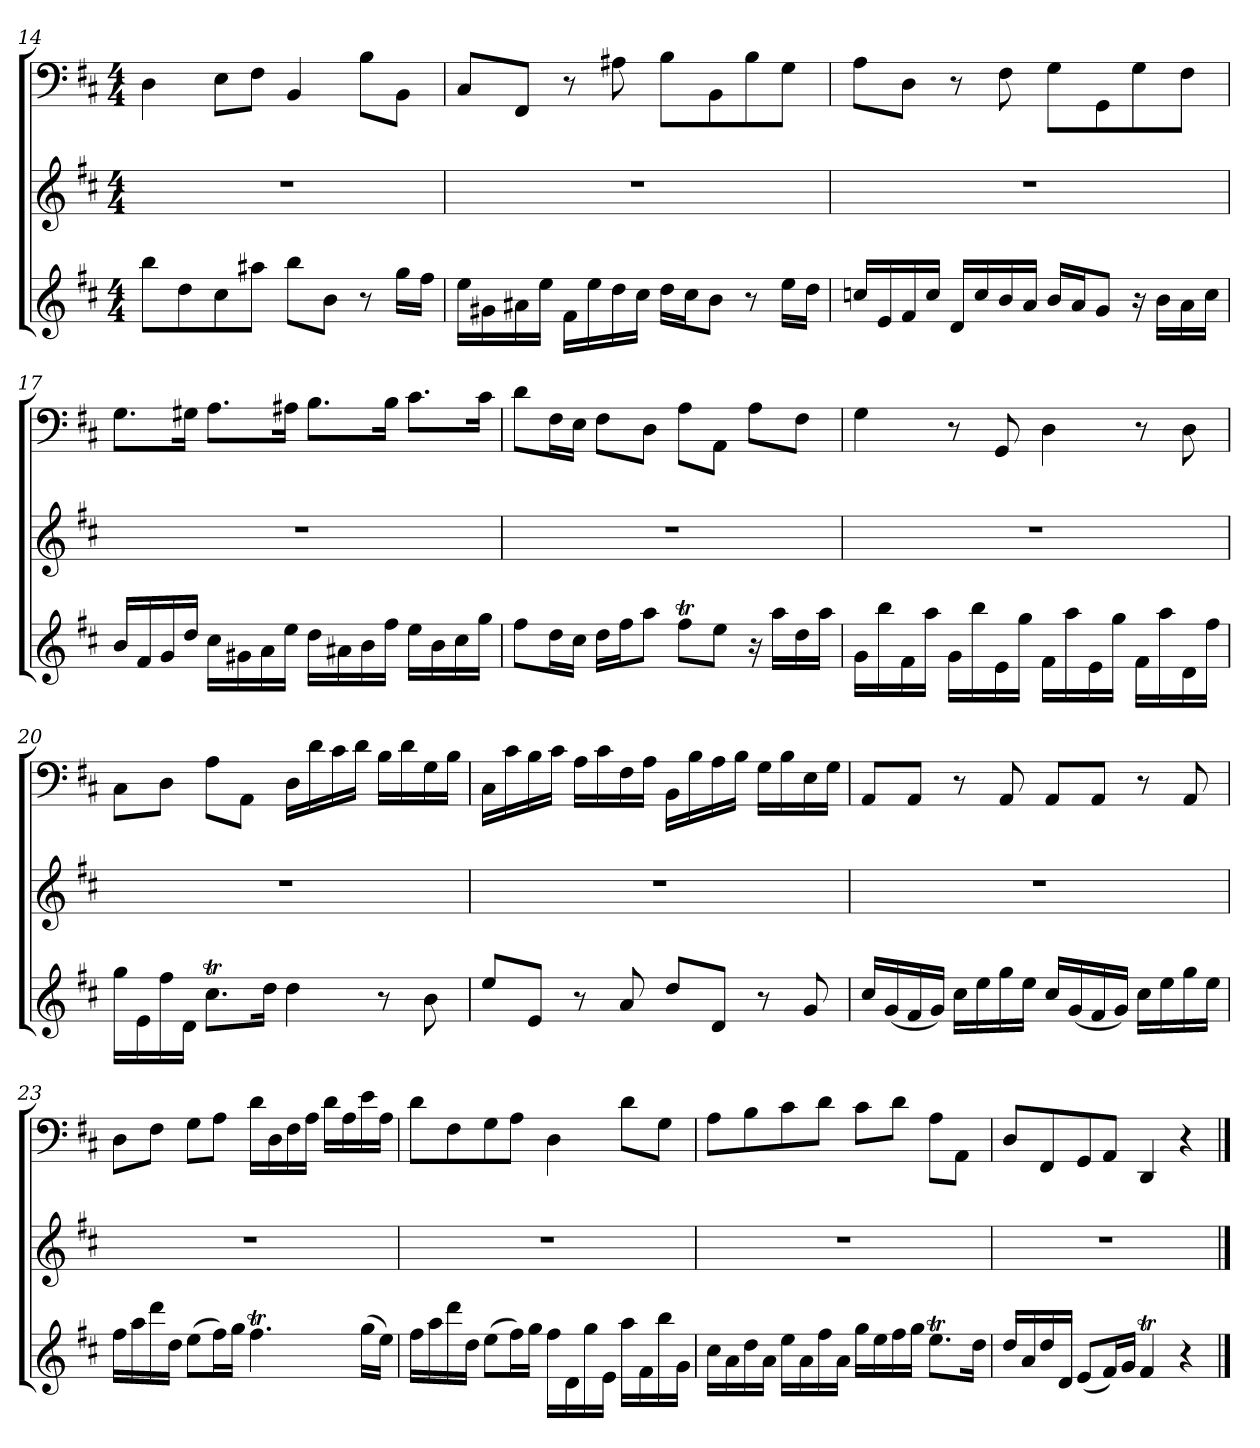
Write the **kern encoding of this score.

**kern	**kern	**kern
*part3	*part2	*part1
*staff3	*staff2	*staff1
*clefG2	*clefG2	*clefF4
*k[f#c#]	*k[f#c#]	*k[f#c#]
*D:	*D:	*D:
*M4/4	*M4/4	*M4/4
=14	=14	=14
8bb\L	1r	4D\
8dd\	.	.
8cc#\	.	8E\L
8aa#X\J	.	8F#\J
8bb\L	.	4BB/
8b\J	.	.
8r	.	8B\L
16gg\LL	.	8BB\J
16ff#\JJ	.	.
=15	=15	=15
16ee\LL	1r	8C#/L
16g#X\	.	.
16a#X\	.	8FF#/J
16ee\JJ	.	.
16f#\LL	.	8r
16ee\	.	.
16dd\	.	8A#X\
16cc#\JJ	.	.
16dd\LL	.	8B\L
16cc#\J	.	.
8b\J	.	8BB\
8r	.	8B\
16ee\LL	.	8G\J
16dd\JJ	.	.
=16	=16	=16
16ccn/LL	1r	8A\L
16e/	.	.
16f#/	.	8D\J
16cc/JJ	.	.
16d/LL	.	8r
16cc/	.	.
16b/	.	8F#\
16a/JJ	.	.
16b/LL	.	8G\L
16a/J	.	.
8g/J	.	8GG\
16r	.	8G\
16b\LL	.	.
16a\	.	8F#\J
16cc\JJ	.	.
=17	=17	=17
16b/LL	1r	8.G\L
16f#/	.	.
16g/	.	.
16dd/JJ	.	16G#X\Jk
16cc#\LL	.	8.A\L
16g#X\	.	.
16a\	.	.
16ee\JJ	.	16A#X\Jk
16dd\LL	.	8.B\L
16a#X\	.	.
16b\	.	.
16ff#\JJ	.	16B\Jk
16ee\LL	.	8.c#\L
16b\	.	.
16cc#\	.	.
16gg\JJ	.	16c#\Jk
=18	=18	=18
8ff#\L	1r	8d\L
16dd\L	.	16F#\L
16cc#\JJ	.	16E\JJ
16dd\LL	.	8F#\L
16ff#\J	.	.
8aa\J	.	8D\J
8ff#t\L	.	8A\L
8ee\J	.	8AA\J
16r	.	8A\L
16aa\LL	.	.
16dd\	.	8F#\J
16aa\JJ	.	.
=19	=19	=19
16g\LL	1r	4G\
16bb\	.	.
16f#\	.	.
16aa\JJ	.	.
16g\LL	.	8r
16bb\	.	.
16e\	.	8GG/
16gg\JJ	.	.
16f#\LL	.	4D\
16aa\	.	.
16e\	.	.
16gg\JJ	.	.
16f#\LL	.	8r
16aa\	.	.
16d\	.	8D\
16ff#\JJ	.	.
=20	=20	=20
16gg\LL	1r	8C#\L
16e\	.	.
16ff#\	.	8D\J
16d\JJ	.	.
8.cc#t\L	.	8A\L
.	.	8AA\J
16dd\Jk	.	.
4dd\	.	16D\LL
.	.	16d\
.	.	16c#\
.	.	16d\JJ
8r	.	16B\LL
.	.	16d\
8b\	.	16G\
.	.	16B\JJ
=21	=21	=21
8ee/L	1r	16C#\LL
.	.	16c#\
8e/J	.	16B\
.	.	16c#\JJ
8r	.	16A\LL
.	.	16c#\
8a/	.	16F#\
.	.	16A\JJ
8dd/L	.	16BB\LL
.	.	16B\
8d/J	.	16A\
.	.	16B\JJ
8r	.	16G\LL
.	.	16B\
8g/	.	16E\
.	.	16G\JJ
=22	=22	=22
16cc#/LL	1r	8AA/L
(16g/	.	.
16f#/	.	8AA/J
16g/JJ)	.	.
16cc#\LL	.	8r
16ee\	.	.
16gg\	.	8AA/
16ee\JJ	.	.
16cc#/LL	.	8AA/L
(16g/	.	.
16f#/	.	8AA/J
16g/JJ)	.	.
16cc#\LL	.	8r
16ee\	.	.
16gg\	.	8AA/
16ee\JJ	.	.
=23	=23	=23
16ff#\LL	1r	8D\L
16aa\	.	.
16ddd\	.	8F#\J
16dd\JJ	.	.
(8ee\L	.	8G\L
16ff#\L)	.	8A\J
16gg\JJ	.	.
4.ff#t\	.	16d\LL
.	.	16D\
.	.	16F#\
.	.	16A\JJ
.	.	16d\LL
.	.	16A\
(16gg\LL	.	16e\
16ee\JJ)	.	16A\JJ
=24	=24	=24
16ff#\LL	1r	8d\L
16aa\	.	.
16ddd\	.	8F#\
16dd\JJ	.	.
(8ee\L	.	8G\
16ff#\L)	.	8A\J
16gg\JJ	.	.
16ff#\LL	.	4D\
16d\	.	.
16gg\	.	.
16e\JJ	.	.
16aa\LL	.	8d\L
16f#\	.	.
16bb\	.	8G\J
16g\JJ	.	.
=25	=25	=25
16cc#\LL	1r	8A\L
16a\	.	.
16dd\	.	8B\
16a\JJ	.	.
16ee\LL	.	8c#\
16a\	.	.
16ff#\	.	8d\J
16a\JJ	.	.
16gg\LL	.	8c#\L
16ee\	.	.
16ff#\	.	8d\J
16gg\JJ	.	.
8.eeT\L	.	8A\L
.	.	8AA\J
16dd\Jk	.	.
=26	=26	=26
16dd/LL	1r	8D/L
16a/	.	.
16dd/	.	8FF#/
16d/JJ	.	.
(8e/L	.	8GG/
16f#/L)	.	8AA/J
16g/JJ	.	.
4f#t/	.	4DD/
4r	.	4r
==	==	==
*-	*-	*-
